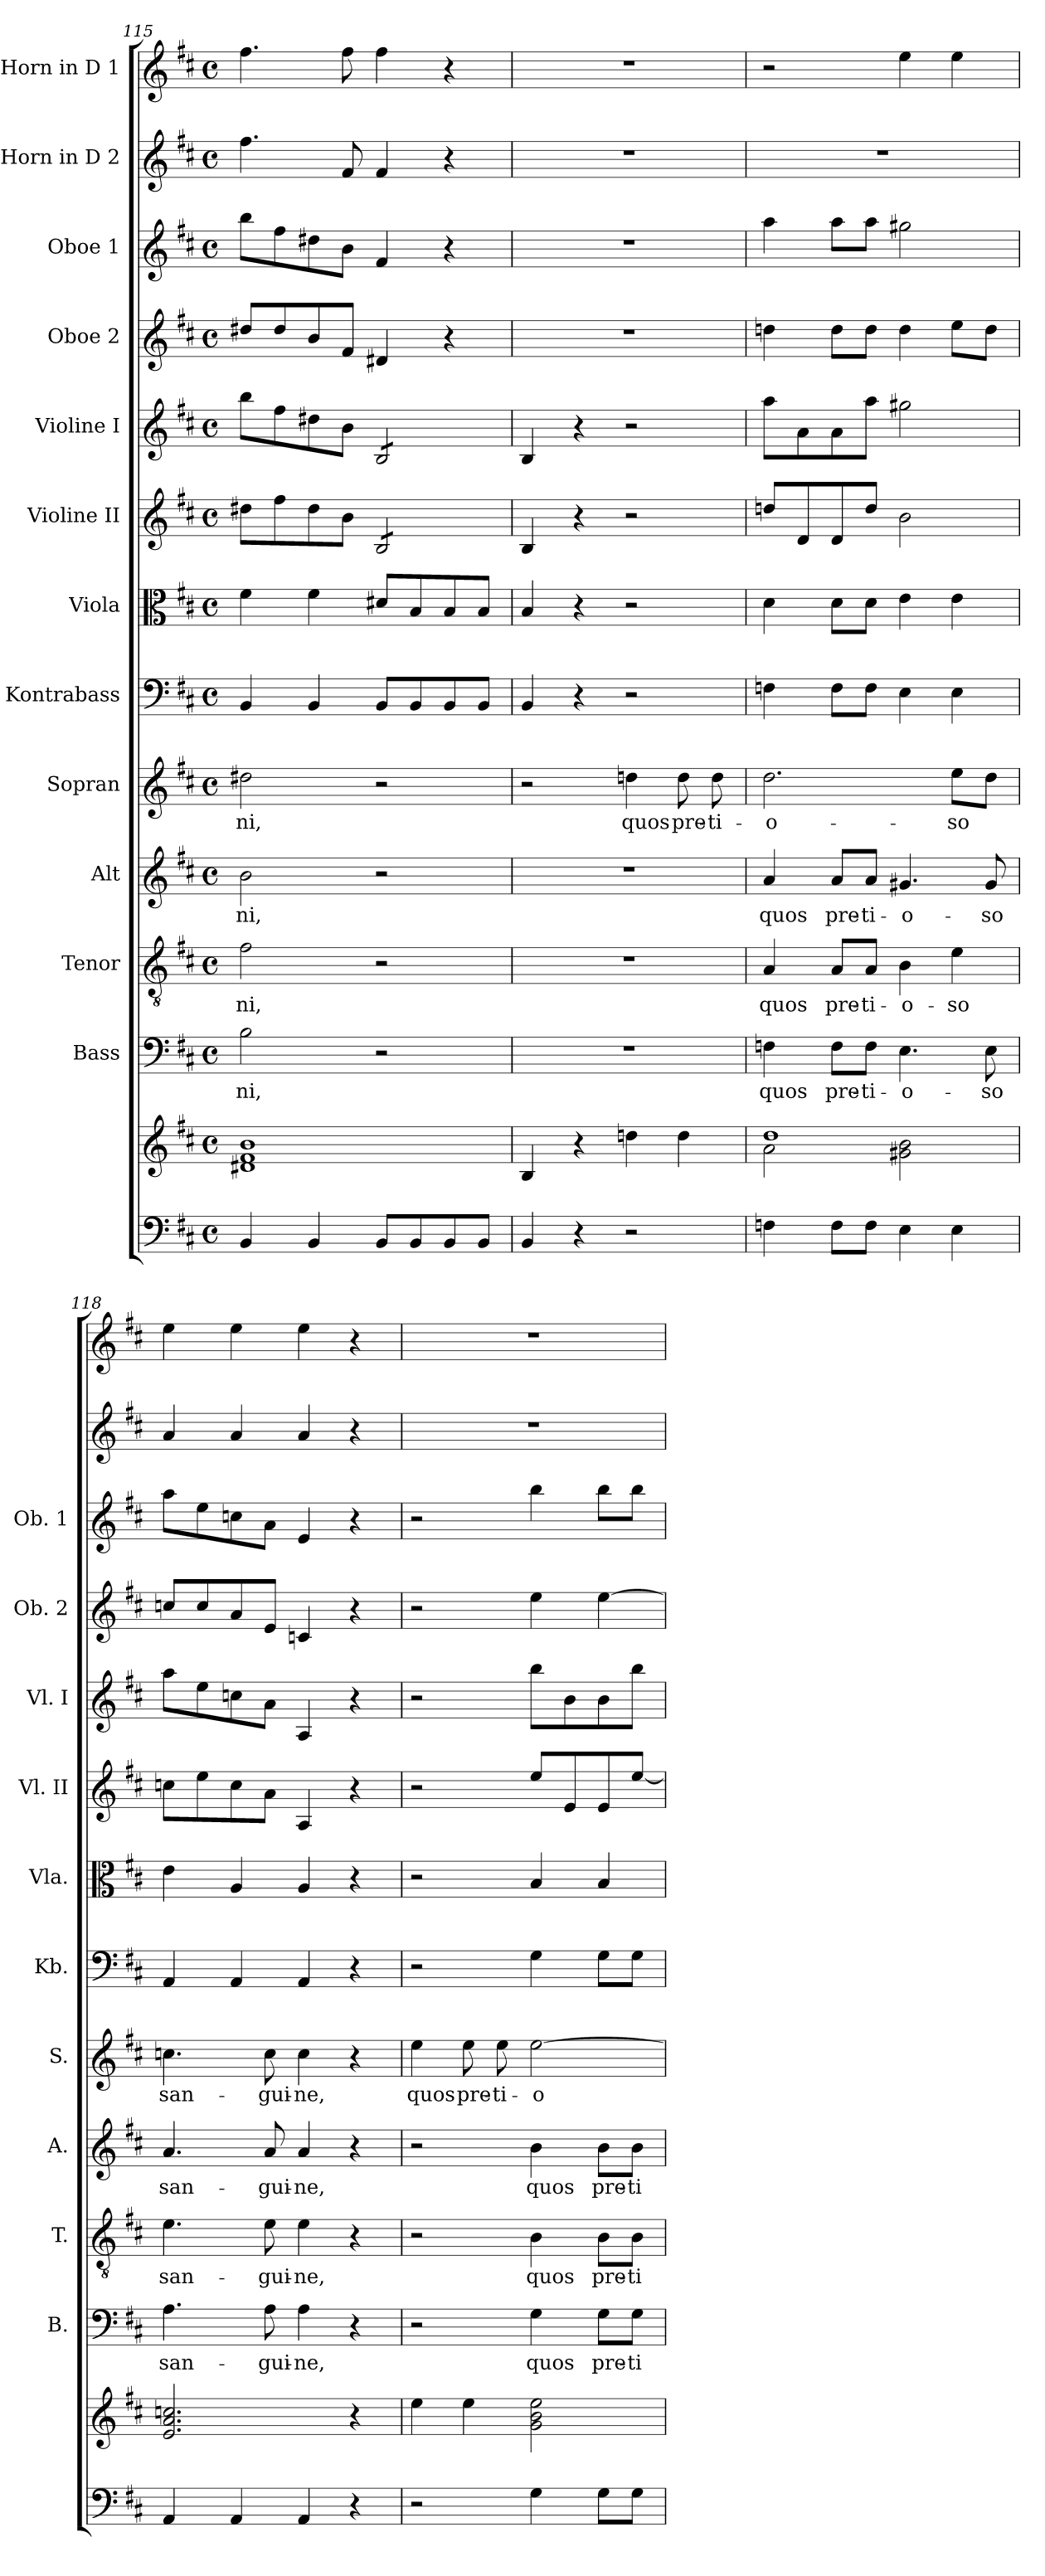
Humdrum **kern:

**kern	**kern	**kern	**text	**kern	**text	**kern	**text	**kern	**text	**kern	**kern	**kern	**kern	**kern	**kern	**kern	**kern
*part13	*part13	*part12	*part12	*part11	*part11	*part10	*part10	*part9	*part9	*part8	*part7	*part6	*part5	*part4	*part3	*part2	*part1
*staff14	*staff13	*staff12	*staff12	*staff11	*staff11	*staff10	*staff10	*staff9	*staff9	*staff8	*staff7	*staff6	*staff5	*staff4	*staff3	*staff2	*staff1
*	*	*I"Bass	*	*I"Tenor	*	*I"Alt	*	*I"Sopran	*	*I"Kontrabass	*I"Viola	*I"Violine II	*I"Violine I	*I"Oboe 2	*I"Oboe 1	*I"Horn in D 2	*I"Horn in D 1
*	*	*I'B.	*	*I'T.	*	*I'A.	*	*I'S.	*	*I'Kb.	*I'Vla.	*I'Vl. II	*I'Vl. I	*I'Ob. 2	*I'Ob. 1	*	*
*clefF4	*clefG2	*clefF4	*	*clefGv2	*	*clefG2	*	*clefG2	*	*clefF4	*clefC3	*clefG2	*clefG2	*clefG2	*clefG2	*clefG2	*clefG2
*	*	*	*	*	*	*	*	*	*	*ITrd7c12	*	*	*	*	*	*ITrd7c12	*ITrd7c12
*k[f#c#]	*k[f#c#]	*k[f#c#]	*	*k[f#c#]	*	*k[f#c#]	*	*k[f#c#]	*	*k[f#c#]	*k[f#c#]	*k[f#c#]	*k[f#c#]	*k[f#c#]	*k[f#c#]	*k[f#c#]	*k[f#c#]
*D:	*D:	*D:	*	*D:	*	*D:	*	*D:	*	*D:	*D:	*D:	*D:	*D:	*D:	*D:	*D:
*M4/4	*M4/4	*M4/4	*	*M4/4	*	*M4/4	*	*M4/4	*	*M4/4	*M4/4	*M4/4	*M4/4	*M4/4	*M4/4	*M4/4	*M4/4
*met(c)	*met(c)	*met(c)	*	*met(c)	*	*met(c)	*	*met(c)	*	*met(c)	*met(c)	*met(c)	*met(c)	*met(c)	*met(c)	*met(c)	*met(c)
=115	=115	=115	=115	=115	=115	=115	=115	=115	=115	=115	=115	=115	=115	=115	=115	=115	=115
!	!	!	!LO:LY:b	!	!LO:LY:b	!	!LO:LY:b	!	!LO:LY:b	!	!	!	!	!	!	!	!
4BB/	1d#X 1f# 1b	2B\	-ni,	2f#\	-ni,	2b\	-ni,	2dd#X\	-ni,	4BBB/	4f#\	8dd#X\L	8bb\L	8dd#X/L	8bb\L	4.f#\	4.f#\
.	.	.	.	.	.	.	.	.	.	.	.	8ff#\	8ff#\	8dd#/	8ff#\	.	.
4BB/	.	.	.	.	.	.	.	.	.	4BBB/	4f#\	8dd#\	8dd#X\	8b/	8dd#X\	.	.
.	.	.	.	.	.	.	.	.	.	.	.	8b\J	8b\J	8f#/J	8b\J	8F#/	8f#\
*	*	*	*	*	*	*	*	*	*	*	*	*tremolo	*	*	*	*	*
*	*	*	*	*	*	*	*	*	*	*	*	*	*tremolo	*	*	*	*
8BB/L	.	2r	.	2r	.	2r	.	2r	.	8BBB/L	8d#X/L	8B/L	8B/L	4d#X/	4f#/	4F#/	4f#\
8BB/	.	.	.	.	.	.	.	.	.	8BBB/	8B/	8B/	8B/	.	.	.	.
8BB/	.	.	.	.	.	.	.	.	.	8BBB/	8B/	8B/	8B/	4r	4r	4r	4r
8BB/J	.	.	.	.	.	.	.	.	.	8BBB/J	8B/J	8B/J	8B/J	.	.	.	.
*	*	*	*	*	*	*	*	*	*	*	*	*	*Xtremolo	*	*	*	*
*	*	*	*	*	*	*	*	*	*	*	*	*Xtremolo	*	*	*	*	*
!!LO:PB:g=z
=116	=116	=116	=116	=116	=116	=116	=116	=116	=116	=116	=116	=116	=116	=116	=116	=116	=116
4BB/	4B/	1r	.	1r	.	1r	.	2r	.	4BBB/	4B/	4B/	4B/	1r	1r	1r	1r
4r	4r	.	.	.	.	.	.	.	.	4r	4r	4r	4r	.	.	.	.
!	!	!	!	!	!	!	!	!	!LO:LY:b	!	!	!	!	!	!	!	!
2r	4ddn\	.	.	.	.	.	.	4ddn\	quos	2r	2r	2r	2r	.	.	.	.
!	!	!	!	!	!	!	!	!	!LO:LY:b	!	!	!	!	!	!	!	!
.	4dd\	.	.	.	.	.	.	8dd\	pre-	.	.	.	.	.	.	.	.
!	!	!	!	!	!	!	!	!	!LO:LY:b	!	!	!	!	!	!	!	!
.	.	.	.	.	.	.	.	8dd\	-ti-	.	.	.	.	.	.	.	.
=117	=117	=117	=117	=117	=117	=117	=117	=117	=117	=117	=117	=117	=117	=117	=117	=117	=117
*	*^	*	*	*	*	*	*	*	*	*	*	*	*	*	*	*	*
!	!	!	!	!LO:LY:b	!	!LO:LY:b	!	!LO:LY:b	!	!LO:LY:b	!	!	!	!	!	!	!	!
4Fn\	1dd	2a\	4Fn\	quos	4A/	quos	4a/	quos	2.dd\	-o-	4FFn\	4d\	8ddn/L	8aa\L	4ddn\	4aa\	1r	2r
.	.	.	.	.	.	.	.	.	.	.	.	.	8d/	8a\	.	.	.	.
!	!	!	!	!LO:LY:b	!	!LO:LY:b	!	!LO:LY:b	!	!	!	!	!	!	!	!	!	!
8F\L	.	.	8F\L	pre-	8A/L	pre-	8a/L	pre-	.	.	8FF\L	8d\L	8d/	8a\	8dd\L	8aa\L	.	.
!	!	!	!	!LO:LY:b	!	!LO:LY:b	!	!LO:LY:b	!	!	!	!	!	!	!	!	!	!
8F\J	.	.	8F\J	-ti-	8A/J	-ti-	8a/J	-ti-	.	.	8FF\J	8d\J	8dd/J	8aa\J	8dd\J	8aa\J	.	.
!	!	!	!	!LO:LY:b	!	!LO:LY:b	!	!LO:LY:b	!	!	!	!	!	!	!	!	!	!
4E\	.	2g#X\ 2b\	4.E\	-o-	4B\	-o-	4.g#X/	-o-	.	.	4EE\	4e\	2b\	2gg#X\	4dd\	2gg#X\	.	4e\
!	!	!	!	!	!	!LO:LY:b	!	!	!	!LO:LY:b	!	!	!	!	!	!	!	!
4E\	.	.	.	.	4e\	-so	.	.	8ee\L	-so	4EE\	4e\	.	.	8ee\L	.	.	4e\
!	!	!	!	!LO:LY:b	!	!	!	!LO:LY:b	!	!	!	!	!	!	!	!	!	!
.	.	.	8E\	-so	.	.	8g#/	-so	8dd\J	.	.	.	.	.	8dd\J	.	.	.
*	*v	*v	*	*	*	*	*	*	*	*	*	*	*	*	*	*	*	*
=118	=118	=118	=118	=118	=118	=118	=118	=118	=118	=118	=118	=118	=118	=118	=118	=118	=118
!	!	!	!LO:LY:b	!	!LO:LY:b	!	!LO:LY:b	!	!LO:LY:b	!	!	!	!	!	!	!	!
4AA/	2.e/ 2.a/ 2.ccn/	4.A\	san-	4.e\	san-	4.a/	san-	4.ccn\	san-	4AAA/	4e\	8ccn\L	8aa\L	8ccn/L	8aa\L	4A/	4e\
.	.	.	.	.	.	.	.	.	.	.	.	8ee\	8ee\	8cc/	8ee\	.	.
4AA/	.	.	.	.	.	.	.	.	.	4AAA/	4A/	8cc\	8ccn\	8a/	8ccn\	4A/	4e\
!	!	!	!LO:LY:b	!	!LO:LY:b	!	!LO:LY:b	!	!LO:LY:b	!	!	!	!	!	!	!	!
.	.	8A\	-gui-	8e\	-gui-	8a/	-gui-	8cc\	-gui-	.	.	8a\J	8a\J	8e/J	8a\J	.	.
!	!	!	!LO:LY:b	!	!LO:LY:b	!	!LO:LY:b	!	!LO:LY:b	!	!	!	!	!	!	!	!
4AA/	.	4A\	-ne,	4e\	-ne,	4a/	-ne,	4cc\	-ne,	4AAA/	4A/	4A/	4A/	4cn/	4e/	4A/	4e\
4r	4r	4r	.	4r	.	4r	.	4r	.	4r	4r	4r	4r	4r	4r	4r	4r
=119	=119	=119	=119	=119	=119	=119	=119	=119	=119	=119	=119	=119	=119	=119	=119	=119	=119
!	!	!	!	!	!	!	!	!	!LO:LY:b	!	!	!	!	!	!	!	!
2r	4ee\	2r	.	2r	.	2r	.	4ee\	quos	2r	2r	2r	2r	2r	2r	1r	1r
!	!	!	!	!	!	!	!	!	!LO:LY:b	!	!	!	!	!	!	!	!
.	4ee\	.	.	.	.	.	.	8ee\	pre-	.	.	.	.	.	.	.	.
!	!	!	!	!	!	!	!	!	!LO:LY:b	!	!	!	!	!	!	!	!
.	.	.	.	.	.	.	.	8ee\	-ti-	.	.	.	.	.	.	.	.
!	!	!	!LO:LY:b	!	!LO:LY:b	!	!LO:LY:b	!	!LO:LY:b	!	!	!	!	!	!	!	!
4G\	2g\ 2b\ 2ee\	4G\	quos	4B\	quos	4b\	quos	[2ee\	-o-	4GG\	4B/	8ee/L	8bb\L	4ee\	4bb\	.	.
.	.	.	.	.	.	.	.	.	.	.	.	8e/	8b\	.	.	.	.
!	!	!	!LO:LY:b	!	!LO:LY:b	!	!LO:LY:b	!	!	!	!	!	!	!	!	!	!
8G\L	.	8G\L	pre-	8B\L	pre-	8b\L	pre-	.	.	8GG\L	4B/	8e/	8b\	[4ee\	8bb\L	.	.
!	!	!	!LO:LY:b	!	!LO:LY:b	!	!LO:LY:b	!	!	!	!	!	!	!	!	!	!
8G\J	.	8G\J	-ti-	8B\J	-ti-	8b\J	-ti-	.	.	8GG\J	.	[8ee/J	8bb\J	.	8bb\J	.	.
=	=	=	=	=	=	=	=	=	=	=	=	=	=	=	=	=	=
*-	*-	*-	*-	*-	*-	*-	*-	*-	*-	*-	*-	*-	*-	*-	*-	*-	*-
